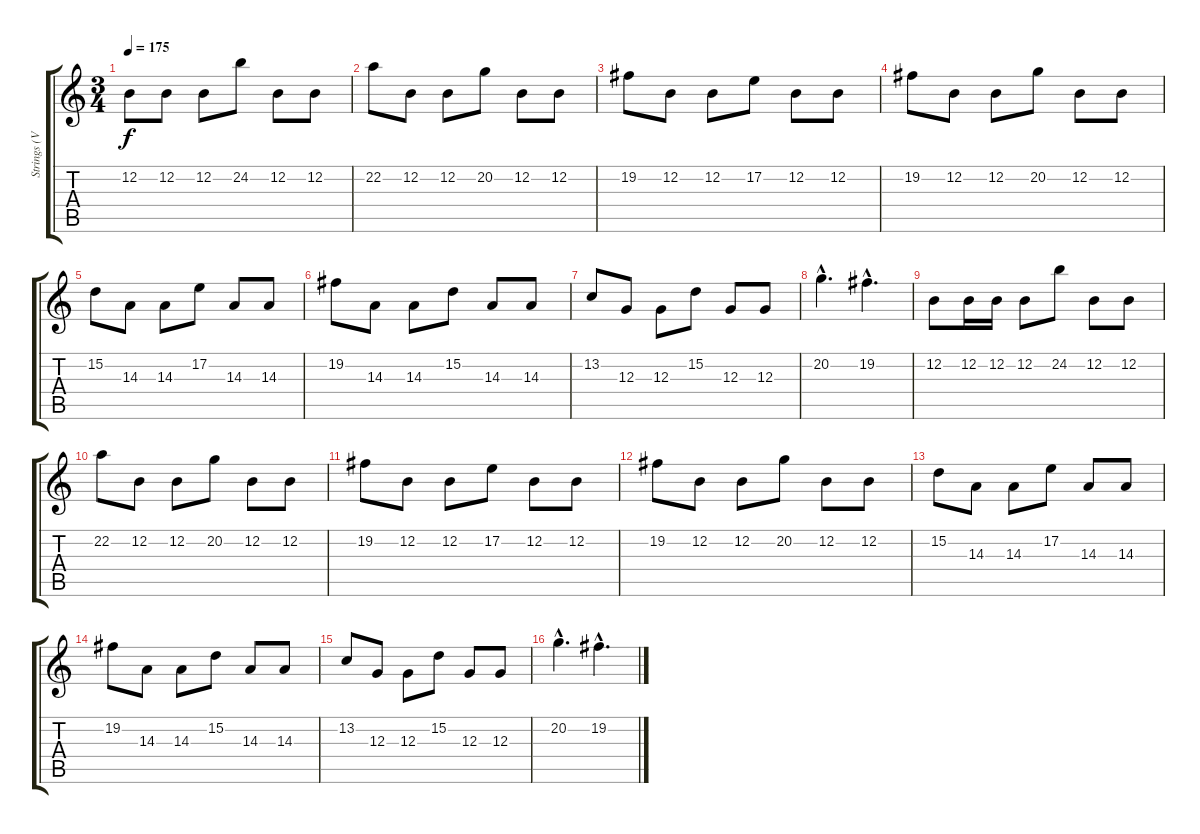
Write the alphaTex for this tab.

\track ("Strings (Violin)" "Strings (V") {instrument violin}
\staff {score tabs}
\tuning (E4 B3 G3 D3 A2 E2) {hide}
\ts (3 4)
\tempo 175
\clef g2
\ks c
12.2.8{dy f instrument violin} 12.2.8 12.2.8 24.2.8 12.2.8 12.2.8 |
22.2.8 12.2.8 12.2.8 20.2.8 12.2.8 12.2.8 |
19.2.8 12.2.8 12.2.8 17.2.8 12.2.8 12.2.8 |
19.2.8 12.2.8 12.2.8 20.2.8 12.2.8 12.2.8 |
15.2.8 14.3.8 14.3.8 17.2.8 14.3.8 14.3.8 |
19.2.8 14.3.8 14.3.8 15.2.8 14.3.8 14.3.8 |
13.2.8 12.3.8 12.3.8 15.2.8 12.3.8 12.3.8 |
20.2{hac}.4{d} 19.2{hac}.4{d} |
12.2.8 12.2.16 12.2.16 12.2.8 24.2.8 12.2.8 12.2.8 |
22.2.8 12.2.8 12.2.8 20.2.8 12.2.8 12.2.8 |
19.2.8 12.2.8 12.2.8 17.2.8 12.2.8 12.2.8 |
19.2.8 12.2.8 12.2.8 20.2.8 12.2.8 12.2.8 |
15.2.8 14.3.8 14.3.8 17.2.8 14.3.8 14.3.8 |
19.2.8 14.3.8 14.3.8 15.2.8 14.3.8 14.3.8 |
13.2.8 12.3.8 12.3.8 15.2.8 12.3.8 12.3.8 |
20.2{hac}.4{d} 19.2{hac}.4{d}
